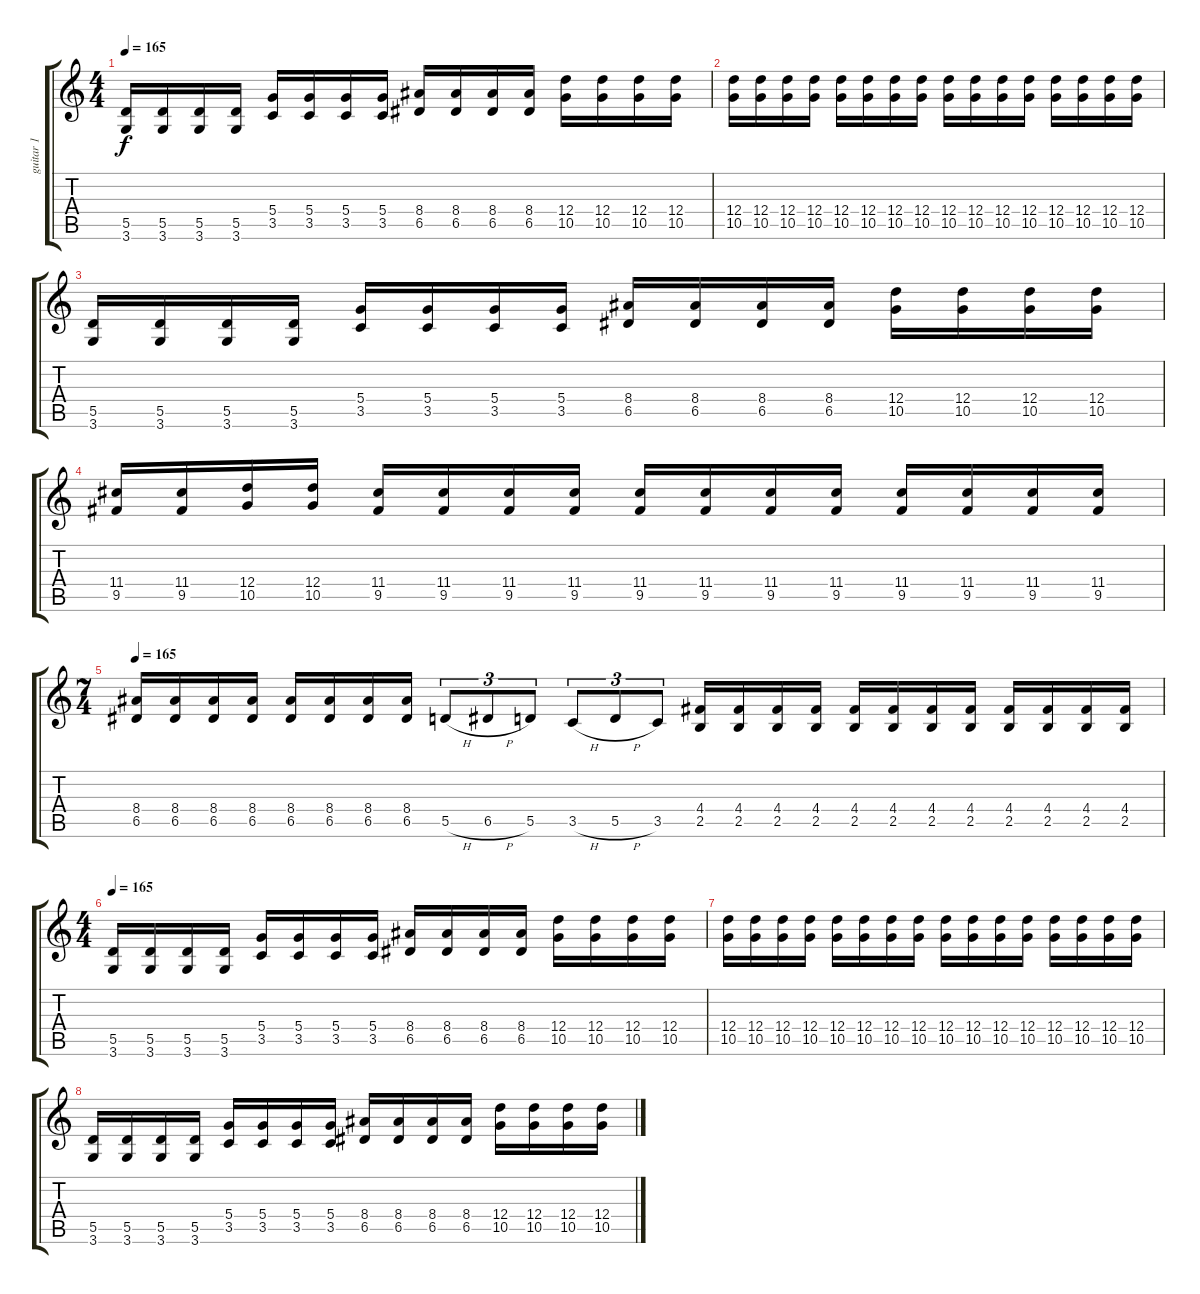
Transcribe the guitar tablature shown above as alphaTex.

\track ("guitar 1" "guitar 1") {instrument distortionguitar}
\staff {score tabs}
\tuning (E4 B3 G3 D3 A2 E2) {hide}
\ts (4 4)
\tempo 165
\clef g2
\ks c
(5.5 3.6).16{dy f} (5.5 3.6).16 (5.5 3.6).16 (5.5 3.6).16 (5.4 3.5).16 (5.4 3.5).16 (5.4 3.5).16 (5.4 3.5).16 (8.4 6.5).16 (8.4 6.5).16 (8.4 6.5).16 (8.4 6.5).16 (12.4 10.5).16 (12.4 10.5).16 (12.4 10.5).16 (12.4 10.5).16 |
(12.4 10.5).16 (12.4 10.5).16 (12.4 10.5).16 (12.4 10.5).16 (12.4 10.5).16 (12.4 10.5).16 (12.4 10.5).16 (12.4 10.5).16 (12.4 10.5).16 (12.4 10.5).16 (12.4 10.5).16 (12.4 10.5).16 (12.4 10.5).16 (12.4 10.5).16 (12.4 10.5).16 (12.4 10.5).16 |
(5.5 3.6).16 (5.5 3.6).16 (5.5 3.6).16 (5.5 3.6).16 (5.4 3.5).16 (5.4 3.5).16 (5.4 3.5).16 (5.4 3.5).16 (8.4 6.5).16 (8.4 6.5).16 (8.4 6.5).16 (8.4 6.5).16 (12.4 10.5).16 (12.4 10.5).16 (12.4 10.5).16 (12.4 10.5).16 |
(11.4 9.5).16 (11.4 9.5).16 (12.4 10.5).16 (12.4 10.5).16 (11.4 9.5).16 (11.4 9.5).16 (11.4 9.5).16 (11.4 9.5).16 (11.4 9.5).16 (11.4 9.5).16 (11.4 9.5).16 (11.4 9.5).16 (11.4 9.5).16 (11.4 9.5).16 (11.4 9.5).16 (11.4 9.5).16 |
\ts (7 4)
\tempo 165
(8.4 6.5).16 (8.4 6.5).16 (8.4 6.5).16 (8.4 6.5).16 (8.4 6.5).16 (8.4 6.5).16 (8.4 6.5).16 (8.4 6.5).16 5.5{h}.8{tu (3 2)} 6.5{h}.8{tu (3 2)} 5.5.8{tu (3 2)} 3.5{h}.8{tu (3 2)} 5.5{h}.8{tu (3 2)} 3.5.8{tu (3 2)} (4.4 2.5).16 (4.4 2.5).16 (4.4 2.5).16 (4.4 2.5).16 (4.4 2.5).16 (4.4 2.5).16 (4.4 2.5).16 (4.4 2.5).16 (4.4 2.5).16 (4.4 2.5).16 (4.4 2.5).16 (4.4 2.5).16 |
\ts (4 4)
\tempo 165
(5.5 3.6).16 (5.5 3.6).16 (5.5 3.6).16 (5.5 3.6).16 (5.4 3.5).16 (5.4 3.5).16 (5.4 3.5).16 (5.4 3.5).16 (8.4 6.5).16 (8.4 6.5).16 (8.4 6.5).16 (8.4 6.5).16 (12.4 10.5).16 (12.4 10.5).16 (12.4 10.5).16 (12.4 10.5).16 |
(12.4 10.5).16 (12.4 10.5).16 (12.4 10.5).16 (12.4 10.5).16 (12.4 10.5).16 (12.4 10.5).16 (12.4 10.5).16 (12.4 10.5).16 (12.4 10.5).16 (12.4 10.5).16 (12.4 10.5).16 (12.4 10.5).16 (12.4 10.5).16 (12.4 10.5).16 (12.4 10.5).16 (12.4 10.5).16 |
(5.5 3.6).16 (5.5 3.6).16 (5.5 3.6).16 (5.5 3.6).16 (5.4 3.5).16 (5.4 3.5).16 (5.4 3.5).16 (5.4 3.5).16 (8.4 6.5).16 (8.4 6.5).16 (8.4 6.5).16 (8.4 6.5).16 (12.4 10.5).16 (12.4 10.5).16 (12.4 10.5).16 (12.4 10.5).16
